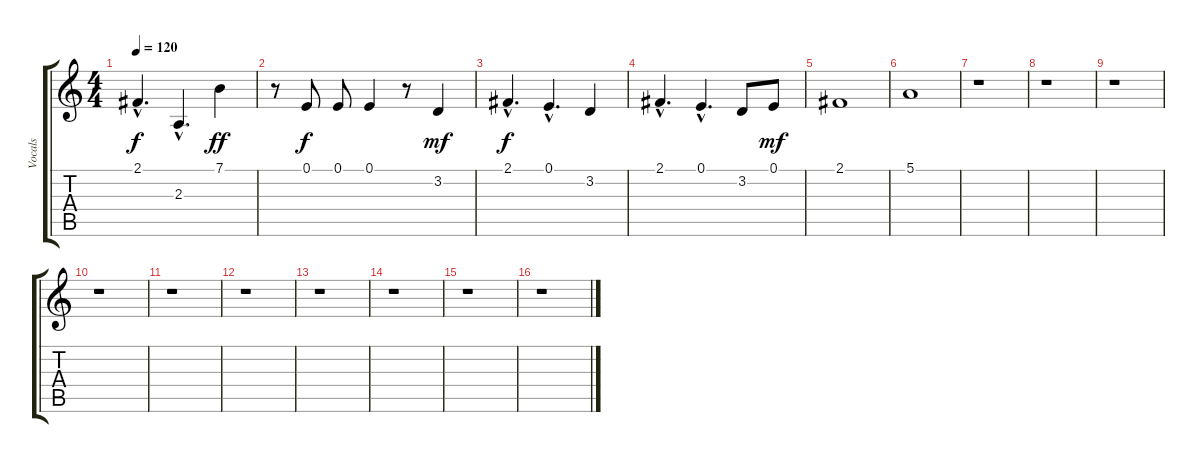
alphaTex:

\track ("Vocals" "Vocals") {instrument flute}
\staff {score tabs}
\tuning (E4 B3 G3 D3 A2 E2) {hide}
\ts (4 4)
\tempo 120
\clef g2
\ks c
2.1{hac}.4{d dy f} 2.3{hac}.4{d} 7.1.4{dy ff} |
r.8 0.1.8{dy f} 0.1.8 0.1.4 r.8 3.2.4{dy mf} |
2.1{hac}.4{d dy f} 0.1{hac}.4{d} 3.2.4 |
2.1{hac}.4{d} 0.1{hac}.4{d} 3.2.8 0.1.8{dy mf} |
2.1.1 |
5.1.1 |
r.1 |
r.1 |
r.1 |
r.1 |
r.1 |
r.1 |
r.1 |
r.1 |
r.1 |
r.1
